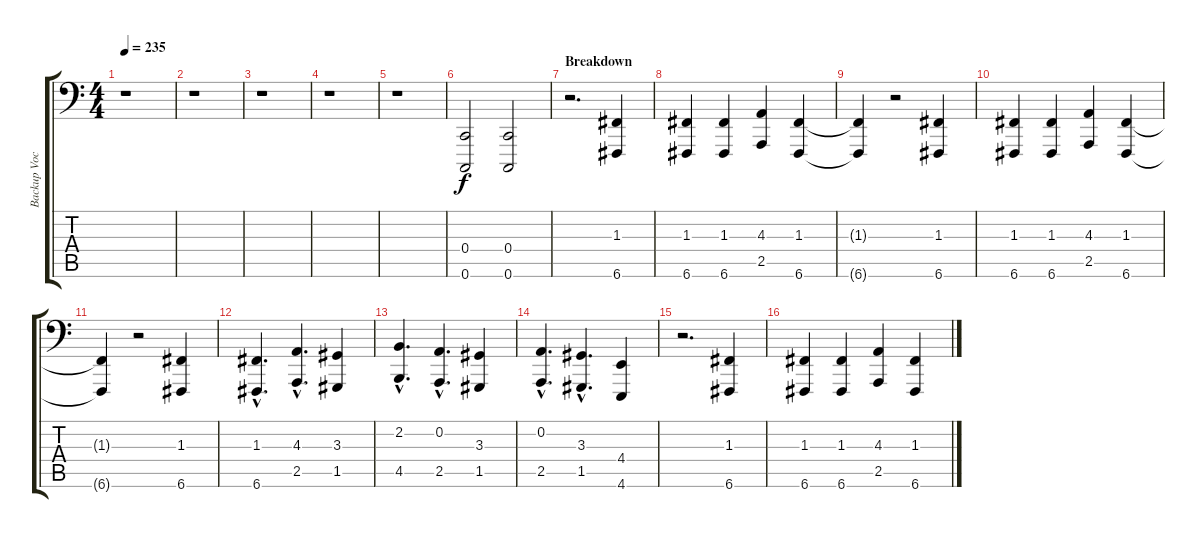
\track ("Backup Vocals (Matt/Paul)" "Backup Voc") {instrument lead2sawtooth}
\staff {score tabs}
\tuning (D3 A2 F2 C2 G1 C1) {hide}
\ts (4 4)
\tempo 235
\clef f4
\ks c
r.1{dy f} |
r.1 |
r.1 |
r.1 |
r.1 |
(0.4 0.6).2 (0.4 0.6).2 |
\section ("" "Breakdown")
r.2{d} (1.3 6.6).4 |
(1.3 6.6).4 (1.3 6.6).4 (4.3 2.5).4 (1.3 6.6).4 |
(1.3{t} 6.6{t}).4 r.2 (1.3 6.6).4 |
(1.3 6.6).4 (1.3 6.6).4 (4.3 2.5).4 (1.3 6.6).4 |
(1.3{t} 6.6{t}).4 r.2 (1.3 6.6).4 |
(1.3{hac} 6.6{hac}).4{d} (4.3{hac} 2.5{hac}).4{d} (3.3 1.5).4 |
(2.2{hac} 4.5{hac}).4{d} (0.2{hac} 2.5{hac}).4{d} (3.3 1.5).4 |
(0.2{hac} 2.5{hac}).4{d} (3.3{hac} 1.5{hac}).4{d} (4.4 4.6).4 |
r.2{d} (1.3 6.6).4 |
(1.3 6.6).4 (1.3 6.6).4 (4.3 2.5).4 (1.3 6.6).4
